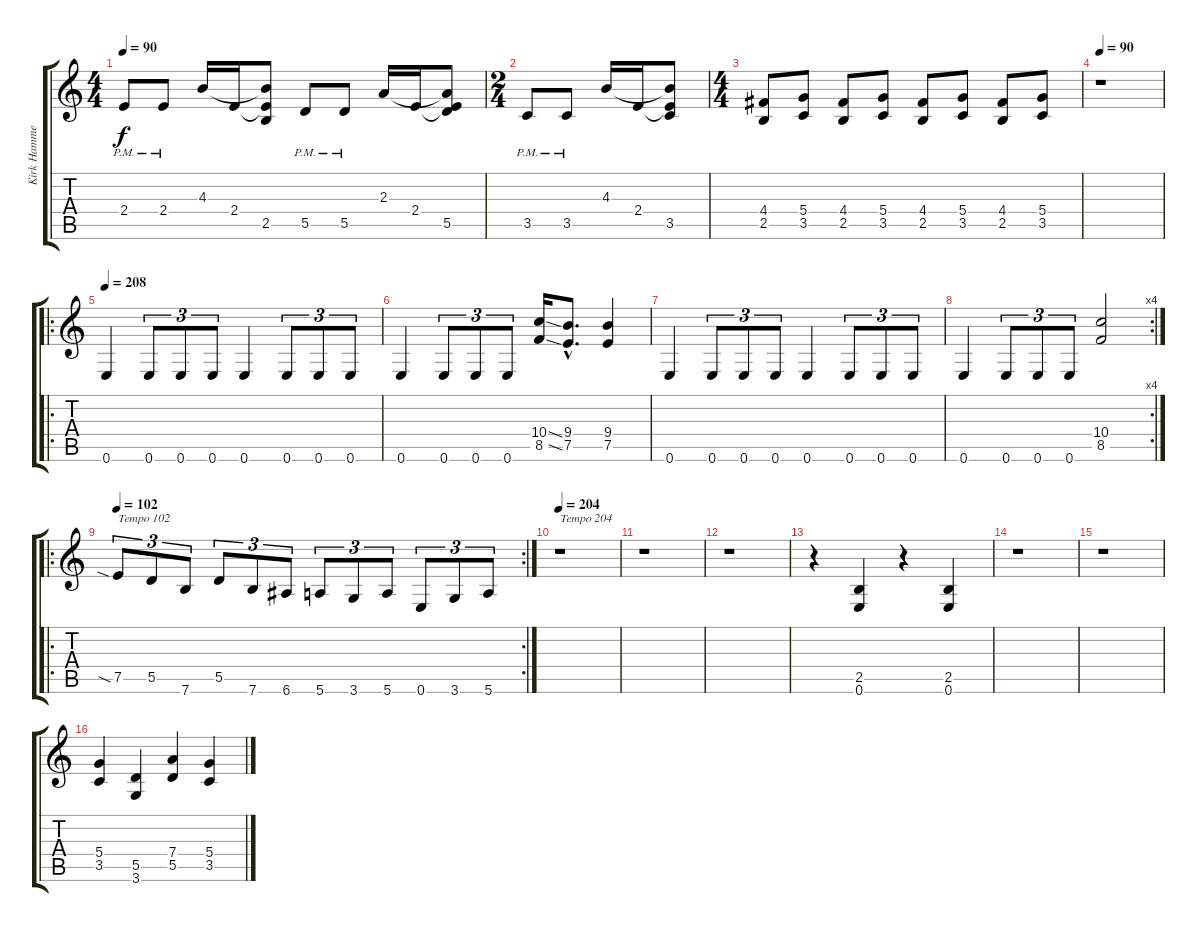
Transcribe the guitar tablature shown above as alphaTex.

\track ("Kirk Hammet (Guitar 2)" "Kirk Hamme") {instrument distortionguitar}
\staff {score tabs}
\tuning (E4 B3 G3 D3 A2 E2) {hide}
\ts (4 4)
\tempo 90
\clef g2
\ks c
2.4{pm}.8{dy f} 2.4{pm}.8 4.3.16 2.4.16 (4.3{t} 2.4{t} 2.5).8 5.5{pm}.8 5.5{pm}.8 2.3.16 2.4.16 (2.3{t} 2.4{t} 5.5).8 |
\ts (2 4)
3.5{pm}.8 3.5{pm}.8 4.3.16 2.4.16 (4.3{t} 2.4{t} 3.5).8 |
\ts (4 4)
(4.4 2.5).8 (5.4 3.5).8 (4.4 2.5).8 (5.4 3.5).8 (4.4 2.5).8 (5.4 3.5).8 (4.4 2.5).8 (5.4 3.5).8 |
\tempo 90
r.1 |
\ro
\tempo 208
0.6.4 0.6.8{tu (3 2)} 0.6.8{tu (3 2)} 0.6.8{tu (3 2)} 0.6.4 0.6.8{tu (3 2)} 0.6.8{tu (3 2)} 0.6.8{tu (3 2)} |
0.6.4 0.6.8{tu (3 2)} 0.6.8{tu (3 2)} 0.6.8{tu (3 2)} (10.4{ss} 8.5{ss}).16 (9.4{hac} 7.5{hac}).8{d} (9.4 7.5).4 |
0.6.4 0.6.8{tu (3 2)} 0.6.8{tu (3 2)} 0.6.8{tu (3 2)} 0.6.4 0.6.8{tu (3 2)} 0.6.8{tu (3 2)} 0.6.8{tu (3 2)} |
\rc 4
0.6.4 0.6.8{tu (3 2)} 0.6.8{tu (3 2)} 0.6.8{tu (3 2)} (10.4 8.5).2 |
\ro
\rc 2
\tempo 102
7.5{sia}.8{tu (3 2) txt "Tempo 102"} 5.5.8{tu (3 2)} 7.6.8{tu (3 2)} 5.5.8{tu (3 2)} 7.6.8{tu (3 2)} 6.6.8{tu (3 2)} 5.6.8{tu (3 2)} 3.6.8{tu (3 2)} 5.6.8{tu (3 2)} 0.6.8{tu (3 2)} 3.6.8{tu (3 2)} 5.6.8{tu (3 2)} |
\tempo 204
r.1{txt "Tempo 204"} |
r.1 |
r.1 |
r.4 (2.5 0.6).4 r.4 (2.5 0.6).4 |
r.1 |
r.1 |
(5.4 3.5).4 (5.5 3.6).4 (7.4 5.5).4 (5.4 3.5).4
